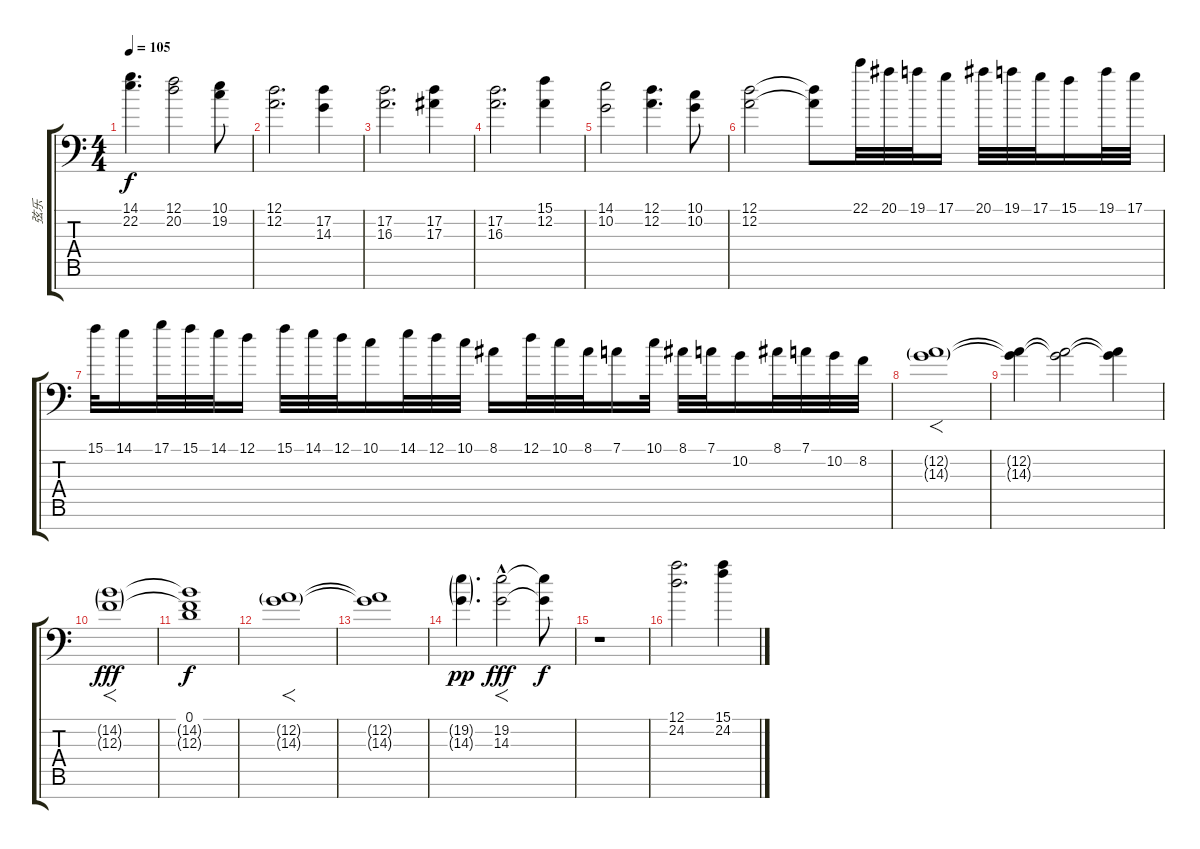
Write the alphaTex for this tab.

\track ("弦乐" "弦乐") {instrument stringensemble1}
\staff {score tabs}
\tuning (D4 A3 F3 C3 G2 D2 A1) {hide}
\ts (4 4)
\tempo 105
\clef f4
\ks c
(14.1 22.2).4{d dy f} (12.1 20.2).2 (10.1 19.2).8 |
(12.1 12.2).2{d} (17.2 14.3).4 |
(17.2 16.3).2{d} (17.2 17.3).4 |
(17.2 16.3).2{d} (15.1 12.2).4 |
(14.1 10.2).2 (12.1 12.2).4{d} (10.1 10.2).8 |
(12.1 12.2).2 (12.1{t} 12.2{t}).8 22.1.32 20.1.32 19.1.32 17.1.16 20.1.32 19.1.32 17.1.32 15.1.16 19.1.32 17.1.32 |
15.1.32 14.1.16 17.1.32 15.1.32 14.1.32 12.1.16 15.1.32 14.1.32 12.1.32 10.1.16 14.1.32 12.1.32 10.1.32 8.1.16 12.1.32 10.1.32 8.1.32 7.1.16 10.1.32 8.1.32 7.1.32 10.2.16 8.1.32 7.1.32 10.2.32 8.2.32 |
(12.2{g} 14.3{g}).1{f} |
(12.2{t} 14.3{t}).4 (12.2{t} 14.3{t}).2 (12.2{t} 14.3{t}).4 |
(14.2{g} 12.3{g}).1{f dy fff} |
(0.1 14.2{t} 12.3{t}).1{dy f} |
(12.2{g} 14.3{g}).1{f} |
(12.2{t} 14.3{t}).1 |
(19.2{g} 14.3{g}).4{d dy pp} (19.2{hac} 14.3{hac}).2{f dy fff} (19.2{t} 14.3{t}).8{dy f} |
r.1 |
(12.1 24.2).2{d} (15.1 24.2).4
